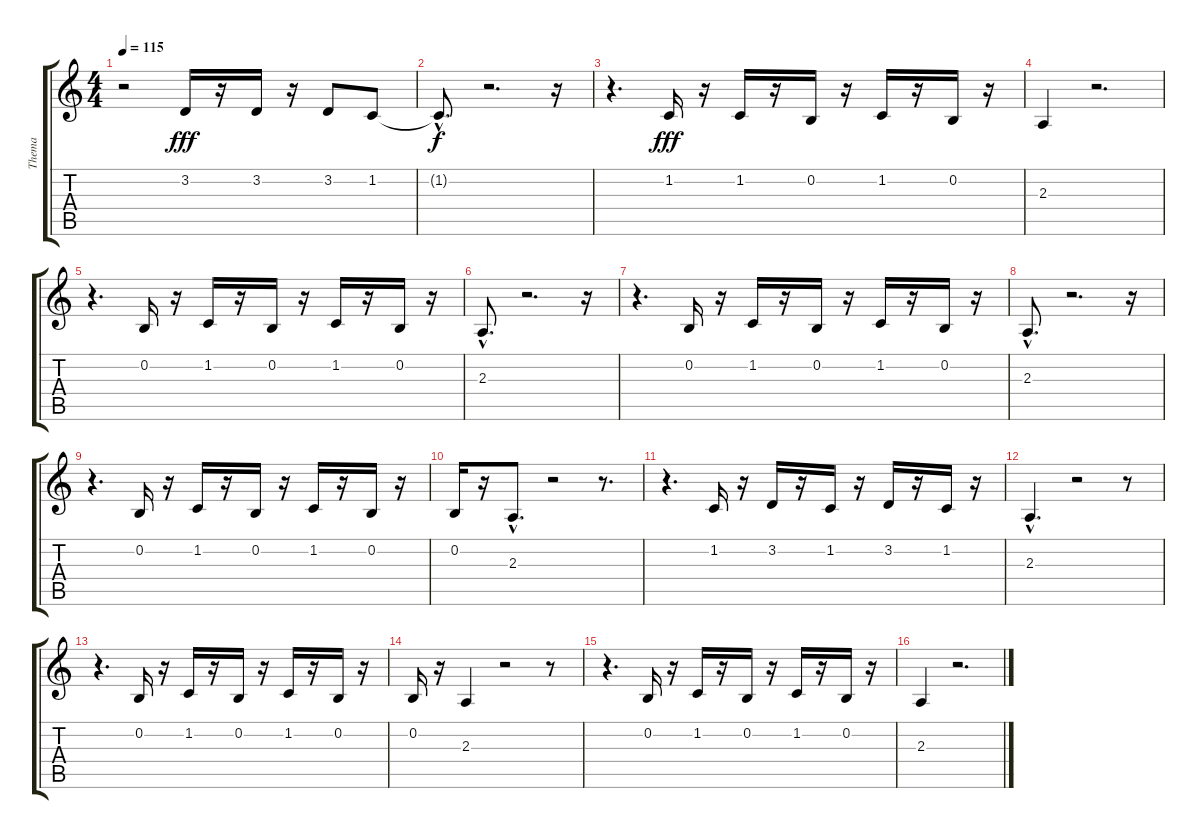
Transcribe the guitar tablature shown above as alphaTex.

\track ("Thema" "Thema") {instrument lead8bassandlead}
\staff {score tabs}
\tuning (E4 B3 G3 D3 A2 E2) {hide}
\ts (4 4)
\tempo 115
\clef g2
\ks c
r.2{dy fff} 3.2.16 r.16 3.2.16 r.16 3.2.8 1.2.8 |
1.2{hac t}.8{d dy f} r.2{d} r.16 |
r.4{d} 1.2.16{dy fff} r.16 1.2.16 r.16 0.2.16 r.16 1.2.16 r.16 0.2.16 r.16 |
2.3.4 r.2{d} |
r.4{d} 0.2.16 r.16 1.2.16 r.16 0.2.16 r.16 1.2.16 r.16 0.2.16 r.16 |
2.3{hac}.8{d} r.2{d} r.16 |
r.4{d} 0.2.16 r.16 1.2.16 r.16 0.2.16 r.16 1.2.16 r.16 0.2.16 r.16 |
2.3{hac}.8{d} r.2{d} r.16 |
r.4{d} 0.2.16 r.16 1.2.16 r.16 0.2.16 r.16 1.2.16 r.16 0.2.16 r.16 |
0.2.16 r.16 2.3{hac}.8{d} r.2 r.8{d} |
r.4{d} 1.2.16 r.16 3.2.16 r.16 1.2.16 r.16 3.2.16 r.16 1.2.16 r.16 |
2.3{hac}.4{d} r.2 r.8 |
r.4{d} 0.2.16 r.16 1.2.16 r.16 0.2.16 r.16 1.2.16 r.16 0.2.16 r.16 |
0.2.16 r.16 2.3.4 r.2 r.8 |
r.4{d} 0.2.16 r.16 1.2.16 r.16 0.2.16 r.16 1.2.16 r.16 0.2.16 r.16 |
2.3.4 r.2{d}
